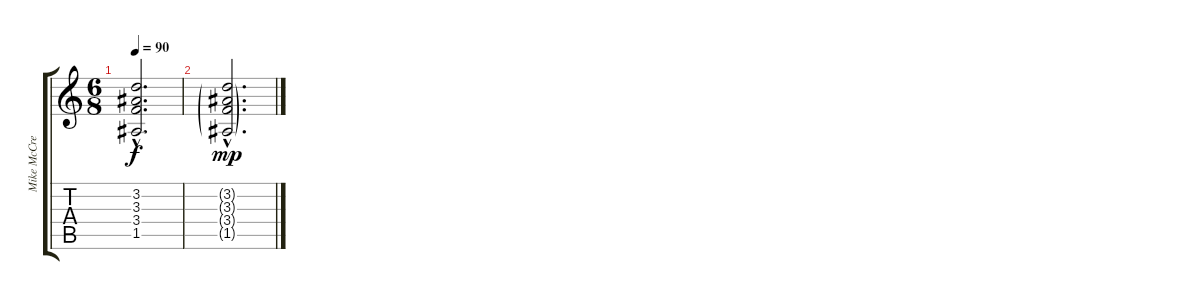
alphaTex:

\track ("Mike McCready" "Mike McCre") {instrument overdrivenguitar}
\staff {score tabs}
\tuning (E4 B3 G3 D3 A2 E2) {hide}
\ts (6 8)
\tempo 90
\clef g2
\ks c
(3.2{hac t} 3.3{hac t} 3.4{hac t} 1.5{hac t}).2{d dy f} |
(3.2{g hac} 3.3{g hac} 3.4{g hac} 1.5{g hac}).2{d dy mp}
